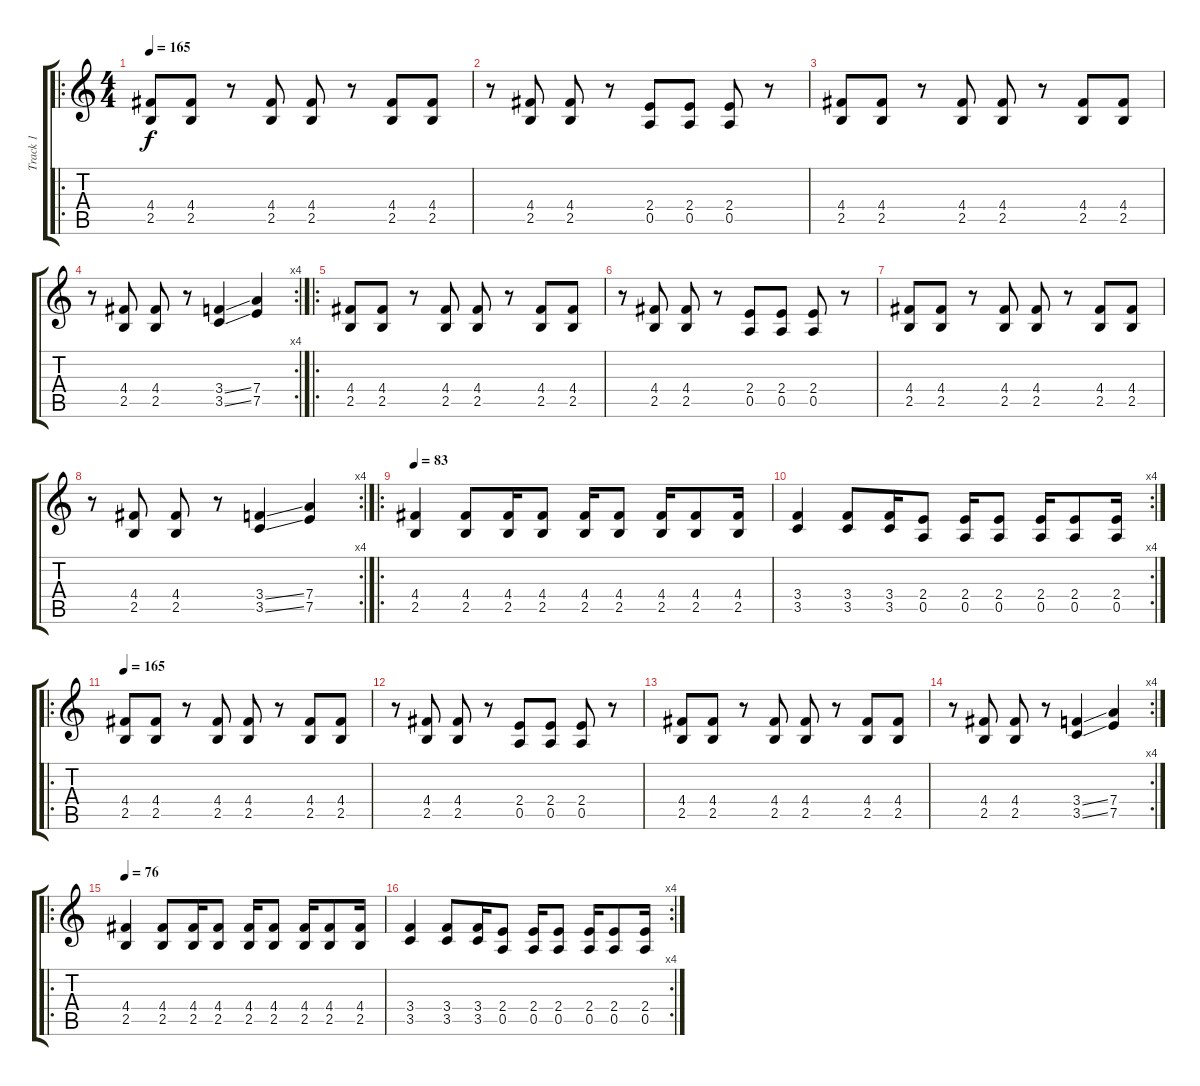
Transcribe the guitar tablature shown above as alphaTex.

\track ("Track 1" "Track 1") {instrument distortionguitar}
\staff {score tabs}
\tuning (E4 B3 G3 D3 A2 E2) {hide}
\ro
\ts (4 4)
\tempo 165
\clef g2
\ks c
(4.4 2.5).8{dy f instrument distortionguitar} (4.4 2.5).8 r.8 (4.4 2.5).8 (4.4 2.5).8 r.8 (4.4 2.5).8 (4.4 2.5).8 |
r.8 (4.4 2.5).8 (4.4 2.5).8 r.8 (2.4 0.5).8 (2.4 0.5).8 (2.4 0.5).8 r.8 |
(4.4 2.5).8 (4.4 2.5).8 r.8 (4.4 2.5).8 (4.4 2.5).8 r.8 (4.4 2.5).8 (4.4 2.5).8 |
\rc 4
r.8 (4.4 2.5).8 (4.4 2.5).8 r.8 (3.4{ss} 3.5{ss}).4 (7.4 7.5).4 |
\ro
(4.4 2.5).8 (4.4 2.5).8 r.8 (4.4 2.5).8 (4.4 2.5).8 r.8 (4.4 2.5).8 (4.4 2.5).8 |
r.8 (4.4 2.5).8 (4.4 2.5).8 r.8 (2.4 0.5).8 (2.4 0.5).8 (2.4 0.5).8 r.8 |
(4.4 2.5).8 (4.4 2.5).8 r.8 (4.4 2.5).8 (4.4 2.5).8 r.8 (4.4 2.5).8 (4.4 2.5).8 |
\rc 4
r.8 (4.4 2.5).8 (4.4 2.5).8 r.8 (3.4{ss} 3.5{ss}).4 (7.4 7.5).4 |
\ro
\tempo 83
(4.4 2.5).4 (4.4 2.5).8 (4.4 2.5).16 (4.4 2.5).8 (4.4 2.5).16 (4.4 2.5).8 (4.4 2.5).16 (4.4 2.5).8 (4.4 2.5).16 |
\rc 4
(3.4 3.5).4 (3.4 3.5).8 (3.4 3.5).16 (2.4 0.5).8 (2.4 0.5).16 (2.4 0.5).8 (2.4 0.5).16 (2.4 0.5).8 (2.4 0.5).16 |
\ro
\tempo 165
(4.4 2.5).8 (4.4 2.5).8 r.8 (4.4 2.5).8 (4.4 2.5).8 r.8 (4.4 2.5).8 (4.4 2.5).8 |
r.8 (4.4 2.5).8 (4.4 2.5).8 r.8 (2.4 0.5).8 (2.4 0.5).8 (2.4 0.5).8 r.8 |
(4.4 2.5).8 (4.4 2.5).8 r.8 (4.4 2.5).8 (4.4 2.5).8 r.8 (4.4 2.5).8 (4.4 2.5).8 |
\rc 4
r.8 (4.4 2.5).8 (4.4 2.5).8 r.8 (3.4{ss} 3.5{ss}).4 (7.4 7.5).4 |
\ro
\tempo 76
(4.4 2.5).4 (4.4 2.5).8 (4.4 2.5).16 (4.4 2.5).8 (4.4 2.5).16 (4.4 2.5).8 (4.4 2.5).16 (4.4 2.5).8 (4.4 2.5).16 |
\rc 4
(3.4 3.5).4 (3.4 3.5).8 (3.4 3.5).16 (2.4 0.5).8 (2.4 0.5).16 (2.4 0.5).8 (2.4 0.5).16 (2.4 0.5).8 (2.4 0.5).16
